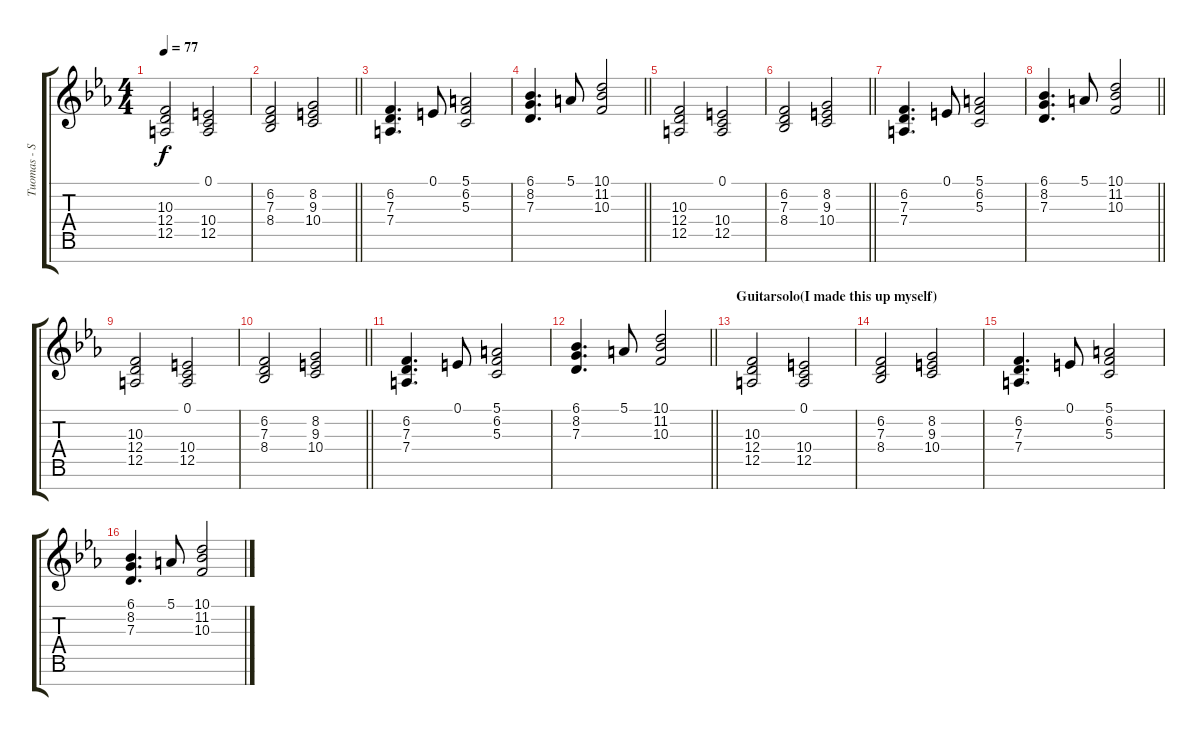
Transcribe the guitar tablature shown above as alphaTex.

\track ("Tuomas - Strings" "Tuomas - S") {instrument stringensemble1}
\staff {score tabs}
\tuning (E4 B3 G3 D3 A2 E2 B1) {hide}
\ts (4 4)
\tempo 77
\clef g2
\ks cminor
(10.3 12.4 12.5).2{dy f} (0.1 10.4 12.5).2 |
\barLineRight lightlight
(6.2 7.3 8.4).2 (8.2 9.3 10.4).2 |
(6.2 7.3 7.4).4{d} 0.1.8 (5.1 6.2 5.3).2 |
\barLineRight lightlight
(6.1 8.2 7.3).4{d} 5.1.8 (10.1 11.2 10.3).2 |
(10.3 12.4 12.5).2 (0.1 10.4 12.5).2 |
\barLineRight lightlight
(6.2 7.3 8.4).2 (8.2 9.3 10.4).2 |
(6.2 7.3 7.4).4{d} 0.1.8 (5.1 6.2 5.3).2 |
\barLineRight lightlight
(6.1 8.2 7.3).4{d} 5.1.8 (10.1 11.2 10.3).2 |
(10.3 12.4 12.5).2 (0.1 10.4 12.5).2 |
\barLineRight lightlight
(6.2 7.3 8.4).2 (8.2 9.3 10.4).2 |
(6.2 7.3 7.4).4{d} 0.1.8 (5.1 6.2 5.3).2 |
\barLineRight lightlight
(6.1 8.2 7.3).4{d} 5.1.8 (10.1 11.2 10.3).2 |
\section ("" "Guitarsolo(I made this up myself)")
(10.3 12.4 12.5).2 (0.1 10.4 12.5).2 |
(6.2 7.3 8.4).2 (8.2 9.3 10.4).2 |
(6.2 7.3 7.4).4{d} 0.1.8 (5.1 6.2 5.3).2 |
(6.1 8.2 7.3).4{d} 5.1.8 (10.1 11.2 10.3).2
